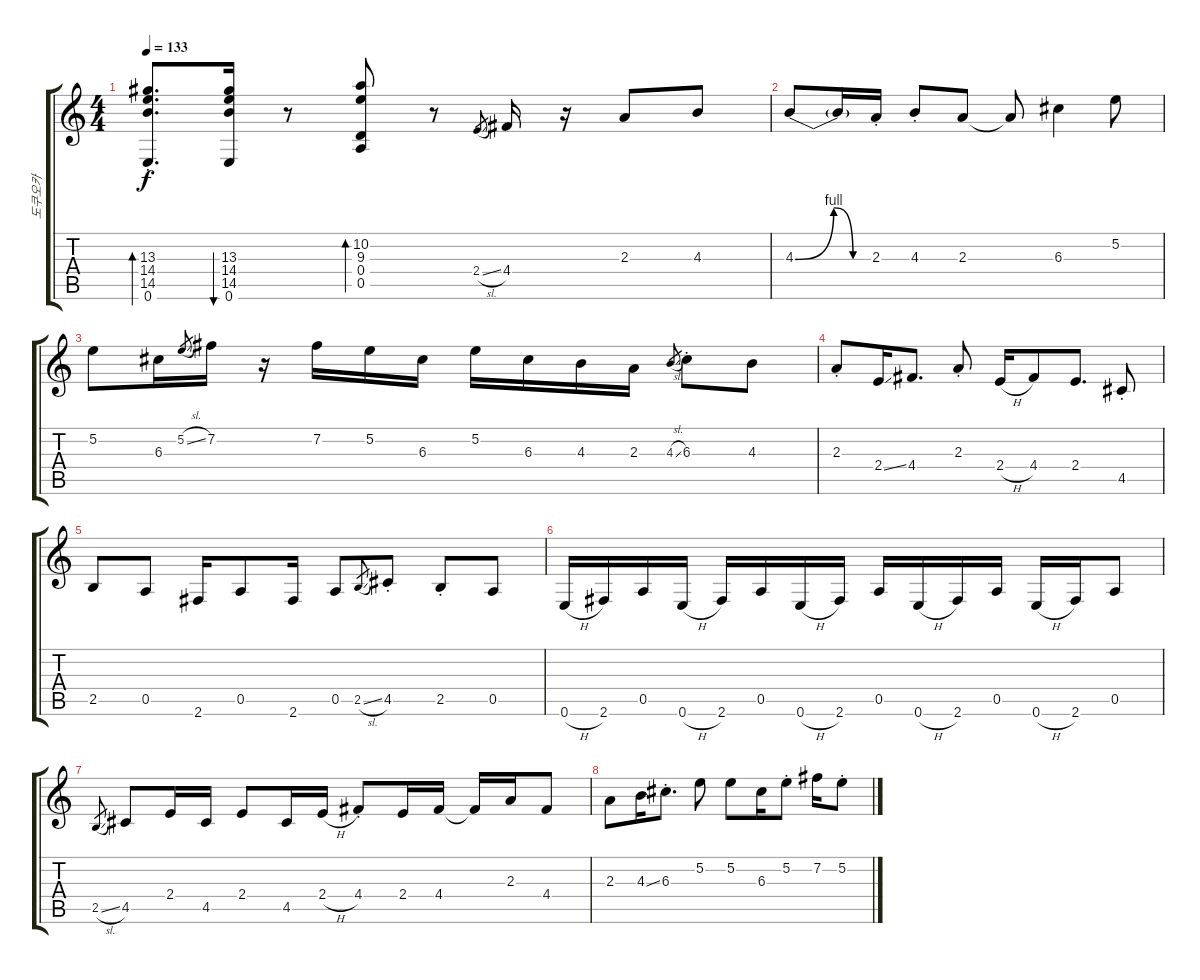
\track ("도쿠오카" "도쿠오카") {instrument acousticguitarsteel}
\staff {score tabs}
\tuning (E4 B3 G3 D3 A2 E2) {hide}
\ts (4 4)
\tempo 133
\clef g2
\ks c
(13.3{st} 14.4{st} 14.5{st} 0.6{st}).8{d bd 30 dy f} (13.3 14.4 14.5 0.6).16{bu 30} r.8 (10.2 9.3 0.4 0.5).8{bd 30} r.8 2.4{sl}.8{gr} 4.4.16 r.16 2.3.8 4.3.8 |
4.3{be (custom 0 0 30 4 45 0 60 0)}.8 4.3{t}.16 2.3{st}.16 4.3{st}.8 2.3.8 2.3{t}.8 6.3.4 5.2.8 |
5.2.8 6.3.16 5.2{sl}.8{gr} 7.2.16 r.16 7.2.16 5.2.16 6.3.16 5.2.16 6.3.16 4.3.16 2.3.16 4.3{sl}.8{gr} 6.3{st}.8 4.3.8 |
2.3{st}.8 2.4{ss}.16 4.4.8{d} 2.3{st}.8 2.4{h}.16 4.4.8 2.4.8{d} 4.5{st}.8 |
2.5.8 0.5.8 2.6.16 0.5.8 2.6.16 0.5.8 2.5{sl}.8{gr} 4.5{st}.8 2.5{st}.8 0.5.8 |
0.6{h}.16 2.6.16 0.5.16 0.6{h}.16 2.6.16 0.5.16 0.6{h}.16 2.6.16 0.5.16 0.6{h}.16 2.6.16 0.5.16 0.6{h}.16 2.6.16 0.5.8 |
2.5{sl}.8{gr} 4.5.8 2.4.16 4.5.16 2.4.8 4.5.16 2.4{h}.16 4.4{st}.8 2.4.16 4.4.16 4.4{t}.16 2.3.16 4.4.8 |
2.3.8 4.3{ss}.16 6.3{st}.8{d} 5.2.8 5.2.8 6.3.16 5.2{st}.8 7.2.16 5.2{st}.8
